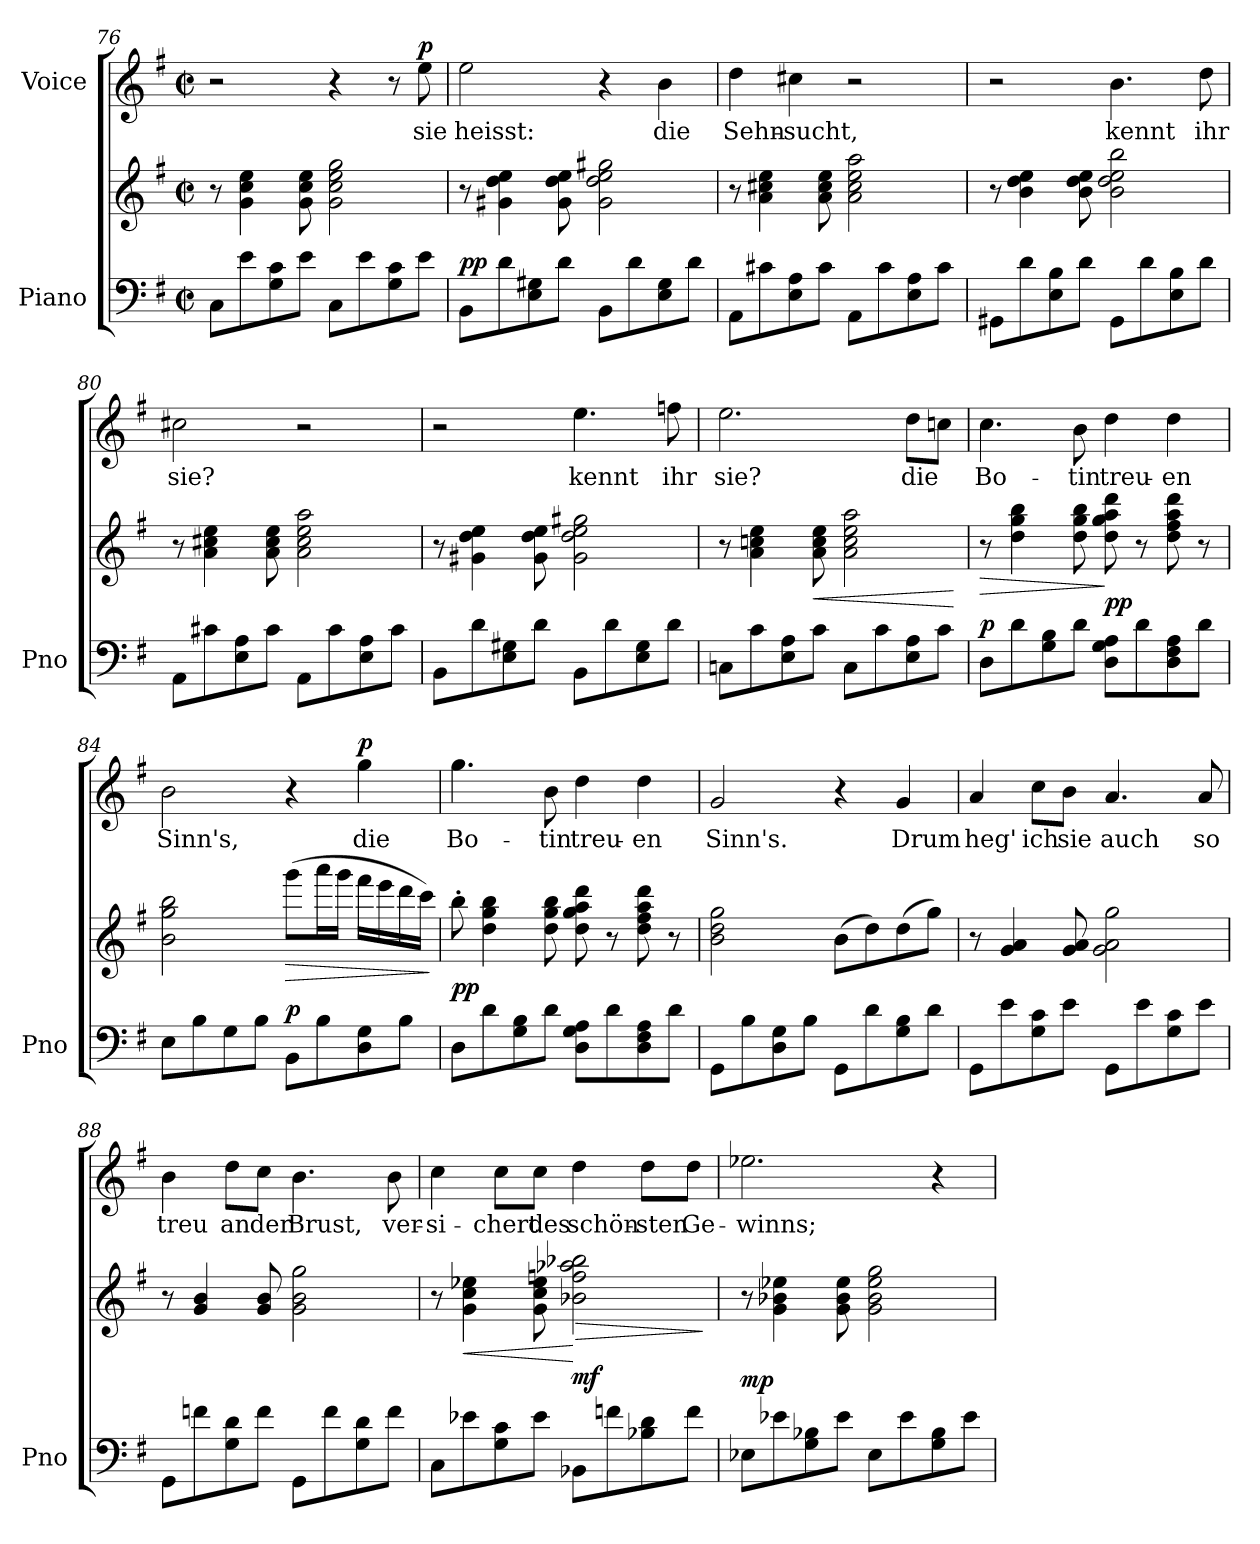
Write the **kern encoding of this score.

**kern	**kern	**dynam	**kern	**text	**dynam
*part2	*part2	*part2	*part1	*part1	*part1
*staff3	*staff2	*staff2/3	*staff1	*staff1	*staff1
*I"Piano	*	*	*I"Voice	*	*
*I'Pno	*	*	*	*	*
!!LO:PB:g=z
*clefF4	*clefG2	*	*clefG2	*	*
*k[f#]	*k[f#]	*	*k[f#]	*	*
*M2/2	*M2/2	*	*M2/2	*	*
*met(c|)	*met(c|)	*	*met(c|)	*	*
=76	=76	=76	=76	=76	=76
8C\L	8r	.	2r	.	.
8e\	4g\ 4cc\ 4ee\	.	.	.	.
8G\ 8c\	.	.	.	.	.
8e\J	8g\ 8cc\ 8ee\	.	.	.	.
8C\L	2g\ 2cc\ 2ee\ 2gg\	.	4r	.	.
8e\	.	.	.	.	.
8G\ 8c\	.	.	8r	.	.
!	!	!	!	!LO:LY:b	!LO:DY:a
8e\J	.	.	8ee\	sie	p
=77	=77	=77	=77	=77	=77
!	!	!LO:DY:a=2	!	!LO:LY:b	!
8BB\L	8r	pp	2ee\	heisst:	.
8d\	4g#X\ 4dd\ 4ee\	.	.	.	.
8E\ 8G#X\	.	.	.	.	.
8d\J	8g#\ 8dd\ 8ee\	.	.	.	.
8BB\L	2g#\ 2dd\ 2ee\ 2gg#X\	.	4r	.	.
8d\	.	.	.	.	.
!	!	!	!	!LO:LY:b	!
8E\ 8G#\	.	.	4b\	die	.
8d\J	.	.	.	.	.
=78	=78	=78	=78	=78	=78
!	!	!	!	!LO:LY:b	!
8AA\L	8r	.	4dd\	Sehn-	.
8c#X\	4a\ 4cc#X\ 4ee\	.	.	.	.
!	!	!	!	!LO:LY:b	!
8E\ 8A\	.	.	4cc#X\	-sucht,	.
8c#\J	8a\ 8cc#\ 8ee\	.	.	.	.
8AA\L	2a\ 2cc#\ 2ee\ 2aa\	.	2r	.	.
8c#\	.	.	.	.	.
8E\ 8A\	.	.	.	.	.
8c#\J	.	.	.	.	.
=79	=79	=79	=79	=79	=79
8GG#X\L	8r	.	2r	.	.
8d\	4b\ 4dd\ 4ee\	.	.	.	.
8E\ 8B\	.	.	.	.	.
8d\J	8b\ 8dd\ 8ee\	.	.	.	.
!	!	!	!	!LO:LY:b	!
8GG#\L	2b\ 2dd\ 2ee\ 2bb\	.	4.b\	kennt	.
8d\	.	.	.	.	.
8E\ 8B\	.	.	.	.	.
!	!	!	!	!LO:LY:b	!
8d\J	.	.	8dd\	ihr	.
=80	=80	=80	=80	=80	=80
!	!	!	!	!LO:LY:b	!
8AA\L	8r	.	2cc#X\	sie?	.
8c#X\	4a\ 4cc#X\ 4ee\	.	.	.	.
8E\ 8A\	.	.	.	.	.
8c#\J	8a\ 8cc#\ 8ee\	.	.	.	.
8AA\L	2a\ 2cc#\ 2ee\ 2aa\	.	2r	.	.
8c#\	.	.	.	.	.
8E\ 8A\	.	.	.	.	.
8c#\J	.	.	.	.	.
=81	=81	=81	=81	=81	=81
8BB\L	8r	.	2r	.	.
8d\	4g#X\ 4dd\ 4ee\	.	.	.	.
8E\ 8G#X\	.	.	.	.	.
8d\J	8g#\ 8dd\ 8ee\	.	.	.	.
!	!	!	!	!LO:LY:b	!
8BB\L	2g#\ 2dd\ 2ee\ 2gg#X\	.	4.ee\	kennt	.
8d\	.	.	.	.	.
8E\ 8G#\	.	.	.	.	.
!	!	!	!	!LO:LY:b	!
8d\J	.	.	8ffn\	ihr	.
!!LO:LB:g=z
=82	=82	=82	=82	=82	=82
!	!	!	!	!LO:LY:b	!
8Cn\L	8r	.	2.ee\	sie?	.
8c\	4a\ 4ccn\ 4ee\	.	.	.	.
8E\ 8A\	.	.	.	.	.
!	!	!LO:HP:b	!	!	!
8c\J	8a\ 8cc\ 8ee\	<	.	.	.
8C\L	2a\ 2cc\ 2ee\ 2aa\	.	.	.	.
8c\	.	.	.	.	.
!	!	!	!	!LO:LY:b	!
8E\ 8A\	.	.	8dd\L	die	.
8c\J	.	.	8ccn\J	.	.
.	.	[	.	.	.
=83	=83	=83	=83	=83	=83
!	!	!LO:HP:b	!	!LO:LY:b	!
!	!	!LO:DY:n=1:a=2	!	!	!
8D\L	8r	> p	4.cc\	Bo-	.
8d\	4dd\ 4gg\ 4bb\	.	.	.	.
8G\ 8B\	.	.	.	.	.
!	!	!	!	!LO:LY:b	!
8d\J	8dd\ 8gg\ 8bb\	.	8b\	-tin	.
!	!	!LO:DY:n=2:a=2	!	!LO:LY:b	!
8D\ 8G\ 8A\L	8dd\ 8gg\ 8aa\ 8ddd\	] pp	4dd\	treu-	.
8d\	8r	.	.	.	.
!	!	!	!	!LO:LY:b	!
8D\ 8F#\ 8A\	8dd\ 8ff#\ 8aa\ 8ddd\	.	4dd\	-en	.
8d\J	8r	.	.	.	.
=84	=84	=84	=84	=84	=84
!	!	!	!	!LO:LY:b	!
8E\L	2b\ 2gg\ 2bb\	.	2b\	Sinn's,	.
8B\	.	.	.	.	.
8G\	.	.	.	.	.
8B\J	.	.	.	.	.
!	!	!LO:HP:b	!	!	!
!	!	!LO:DY:n=1:a=2	!	!	!
8BB\L	(>8ggg\L	> p	4r	.	.
8B\	16aaa\L	.	.	.	.
.	16ggg\JJ	.	.	.	.
!	!	!	!	!LO:LY:b	!LO:DY:a
8D\ 8G\	16fff#\LL	.	4gg\	die	p
.	16eee\	.	.	.	.
8B\J	16ddd\	.	.	.	.
.	16ccc\JJ)	.	.	.	.
.	.	]	.	.	.
=85	=85	=85	=85	=85	=85
!	!	!LO:DY:a=2	!	!LO:LY:b	!
8D\L	8bb'\	pp	4.gg\	Bo-	.
8d\	4dd\ 4gg\ 4bb\	.	.	.	.
8G\ 8B\	.	.	.	.	.
!	!	!	!	!LO:LY:b	!
8d\J	8dd\ 8gg\ 8bb\	.	8b\	-tin	.
!	!	!	!	!LO:LY:b	!
8D\ 8G\ 8A\L	8dd\ 8gg\ 8aa\ 8ddd\	.	4dd\	treu-	.
8d\	8r	.	.	.	.
!	!	!	!	!LO:LY:b	!
8D\ 8F#\ 8A\	8dd\ 8ff#\ 8aa\ 8ddd\	.	4dd\	-en	.
8d\J	8r	.	.	.	.
=86	=86	=86	=86	=86	=86
!	!	!	!	!LO:LY:b	!
8GG\L	2b\ 2dd\ 2gg\	.	2g/	Sinn's.	.
8B\	.	.	.	.	.
8D\ 8G\	.	.	.	.	.
8B\J	.	.	.	.	.
8GG\L	(>8b\L	.	4r	.	.
8d\	8dd\)	.	.	.	.
!	!	!	!	!LO:LY:b	!
8G\ 8B\	(>8dd\	.	4g/	Drum	.
8d\J	8gg\J)	.	.	.	.
!!LO:LB:g=z
=87	=87	=87	=87	=87	=87
!	!	!	!	!LO:LY:b	!
8GG\L	8r	.	4a/	heg'	.
8e\	4g/ 4a/	.	.	.	.
!	!	!	!	!LO:LY:b	!
8G\ 8c\	.	.	8cc\L	ich	.
!	!	!	!	!LO:LY:b	!
8e\J	8g/ 8a/	.	8b\J	sie	.
!	!	!	!	!LO:LY:b	!
8GG\L	2g\ 2a\ 2gg\	.	4.a/	auch	.
8e\	.	.	.	.	.
8G\ 8c\	.	.	.	.	.
!	!	!	!	!LO:LY:b	!
8e\J	.	.	8a/	so	.
=88	=88	=88	=88	=88	=88
!	!	!	!	!LO:LY:b	!
8GG\L	8r	.	4b\	treu	.
8fn\	4g/ 4b/	.	.	.	.
!	!	!	!	!LO:LY:b	!
8G\ 8d\	.	.	8dd\L	an	.
!	!	!	!	!LO:LY:b	!
8f\J	8g/ 8b/	.	8cc\J	der	.
!	!	!	!	!LO:LY:b	!
8GG\L	2g\ 2b\ 2gg\	.	4.b\	Brust,	.
8f\	.	.	.	.	.
8G\ 8d\	.	.	.	.	.
!	!	!	!	!LO:LY:b	!
8f\J	.	.	8b\	ver-	.
=89	=89	=89	=89	=89	=89
!	!	!	!	!LO:LY:b	!
8C\L	8r	.	4cc\	-si-	.
!	!	!LO:HP:b	!	!	!
8e-X\	4g\ 4cc\ 4ee-X\	<	.	.	.
!	!	!	!	!LO:LY:b	!
8G\ 8c\	.	.	8cc\L	-chert	.
!	!	!	!	!LO:LY:b	!
8e-\J	8g\ 8cc\ 8ee-\	.	8cc\J	des	.
!	!	!LO:HP:n=1:b	!	!LO:LY:b	!
!	!	!LO:DY:n=1:a=2	!	!	!
8BB-X\L	2b-X\ 2ffn\ 2aa-X\ 2bb-X\	[ > mf	4dd\	schön-	.
8fn\	.	.	.	.	.
!	!	!	!	!LO:LY:b	!
8B-X\ 8d\	.	.	8dd\L	-sten	.
!	!	!	!	!LO:LY:b	!
8f\J	.	.	8dd\J	Ge-	.
.	.	]	.	.	.
=90	=90	=90	=90	=90	=90
!	!	!LO:DY:a=2	!	!LO:LY:b	!
8E-X\L	8r	mp	2.ee-X\	-winns;	.
8e-X\	4g\ 4b-X\ 4ee-X\	.	.	.	.
8G\ 8B-X\	.	.	.	.	.
8e-\J	8g\ 8b-\ 8ee-\	.	.	.	.
8E-\L	2g\ 2b-\ 2ee-\ 2gg\	.	.	.	.
8e-\	.	.	.	.	.
8G\ 8B-\	.	.	4r	.	.
8e-\J	.	.	.	.	.
=	=	=	=	=	=
*-	*-	*-	*-	*-	*-
